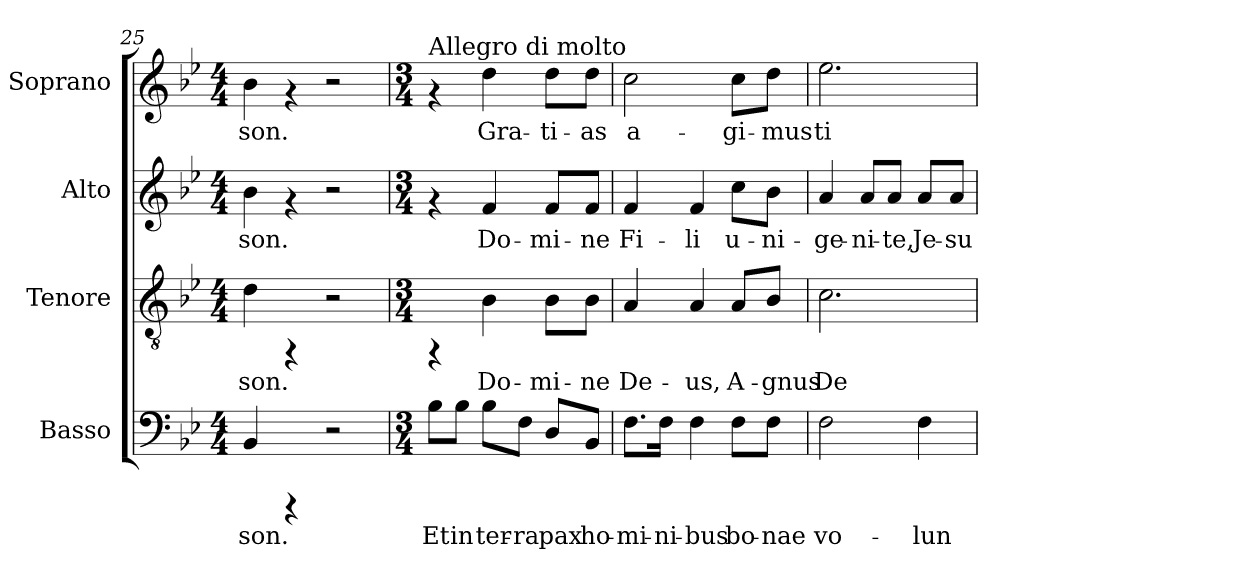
**kern	**text	**kern	**text	**kern	**text	**kern	**text
*part4	*part4	*part3	*part3	*part2	*part2	*part1	*part1
*staff4	*staff4	*staff3	*staff3	*staff2	*staff2	*staff1	*staff1
*I"Basso	*	*I"Tenore	*	*I"Alto	*	*I"Soprano	*
*I'B	*	*I'T	*	*I'A	*	*I'S	*
*clefF4	*	*clefGv2	*	*clefG2	*	*clefG2	*
*k[b-e-]	*	*k[b-e-]	*	*k[b-e-]	*	*k[b-e-]	*
*B-:	*	*B-:	*	*B-:	*	*B-:	*
*M4/4	*	*M4/4	*	*M4/4	*	*M4/4	*
=25	=25	=25	=25	=25	=25	=25	=25
!	!LO:LY:b:cj	!	!LO:LY:b:cj	!	!LO:LY:b:cj	!	!LO:LY:b:cj
4BB-/	-son.	4d\	-son.	4b-\	-son.	4b-\	-son.
4rCCC	.	4rFF	.	4rf	.	4rf	.
2r	.	2r	.	2r	.	2r	.
=26!	=26!	=26!	=26!	=26!	=26!	=26!	=26!
*M3/4	*	*M3/4	*	*M3/4	*	*M3/4	*
!	!	!	!	!	!	!LO:TX:a:t=Allegro di molto	!
!	!LO:LY:b:cj	!	!	!	!	!	!
8B-\L	Et	4rFF	.	4rf	.	4rf	.
!	!LO:LY:b:cj	!	!	!	!	!	!
8B-\J	in	.	.	.	.	.	.
!	!LO:LY:b:cj	!	!LO:LY:b:cj	!	!LO:LY:b:cj	!	!LO:LY:b:cj
8B-\L	ter-	4B-\	Do-	4f/	Do-	4dd\	Gra-
!	!LO:LY:b:cj	!	!	!	!	!	!
8F\J	-ra	.	.	.	.	.	.
!	!LO:LY:b:cj	!	!LO:LY:b:cj	!	!LO:LY:b:cj	!	!LO:LY:b:cj
8D/L	pax	8B-\L	-mi-	8f/L	-mi-	8dd\L	-ti-
!	!LO:LY:b:cj	!	!LO:LY:b:cj	!	!LO:LY:b:cj	!	!LO:LY:b:cj
8BB-/J	ho-	8B-\J	-ne	8f/J	-ne	8dd\J	-as
=27	=27	=27	=27	=27	=27	=27	=27
!	!LO:LY:b:cj	!	!LO:LY:b:cj	!	!LO:LY:b:cj	!	!LO:LY:b:cj
8.F\L	-mi-	4A/	De-	4f/	Fi-	2cc>\	a-
!	!LO:LY:b:cj	!	!	!	!	!	!
16F\J	-ni-	.	.	.	.	.	.
!	!LO:LY:b:cj	!	!LO:LY:b:cj	!	!LO:LY:b:cj	!	!
4F\	-bus	4A/	-us,	4f/	-li	.	.
!	!LO:LY:b:cj	!	!LO:LY:b:cj	!	!LO:LY:b:cj	!	!LO:LY:b:cj
8F\L	bo-	8A/L	A-	8cc\L	u-	8cc\L	-gi-
!	!LO:LY:b:cj	!	!LO:LY:b:cj	!	!LO:LY:b:cj	!	!LO:LY:b:cj
8F\J	-nae	8B-/J	-gnus	8b-\J	-ni-	8dd\J	-mus
=28	=28	=28	=28	=28	=28	=28	=28
!	!LO:LY:b:cj	!	!LO:LY:b:cj	!	!LO:LY:b:cj	!	!LO:LY:b:cj
2F\	vo-	2.c\	De-	4a/	-ge-	2.ee->\	ti-
!	!	!	!	!	!LO:LY:b:cj	!	!
.	.	.	.	8a/L	-ni-	.	.
!	!	!	!	!	!LO:LY:b:cj	!	!
.	.	.	.	8a/J	-te,	.	.
!	!LO:LY:b:cj	!	!	!	!LO:LY:b:cj	!	!
4F\	-lun-	.	.	8a/L	Je-	.	.
!	!	!	!	!	!LO:LY:b:cj	!	!
.	.	.	.	8a/J	-su	.	.
=	=	=	=	=	=	=	=
*-	*-	*-	*-	*-	*-	*-	*-
